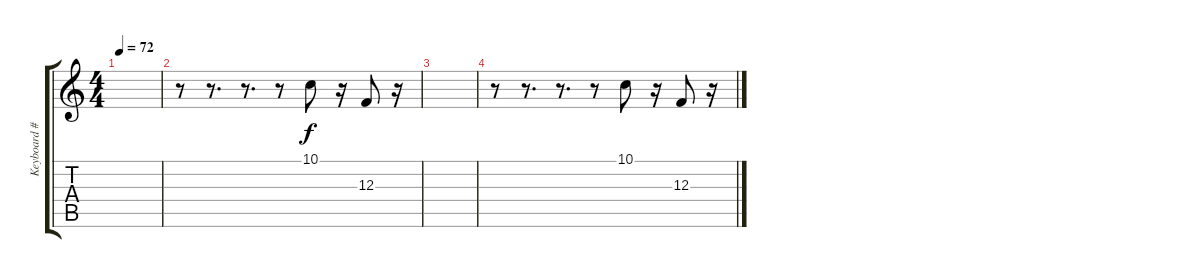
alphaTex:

\track ("Keyboard #2" "Keyboard #") {instrument lead8bassandlead}
\staff {score tabs}
\tuning (D4 A3 F3 C3 G2 C2) {hide}
\ts (4 4)
\tempo 72
\clef g2
\ks c
|
r.8 r.8{d} r.8{d} r.8 10.1.8 r.16 12.3.8 r.16 |
|
r.8 r.8{d} r.8{d} r.8 10.1.8 r.16 12.3.8 r.16
